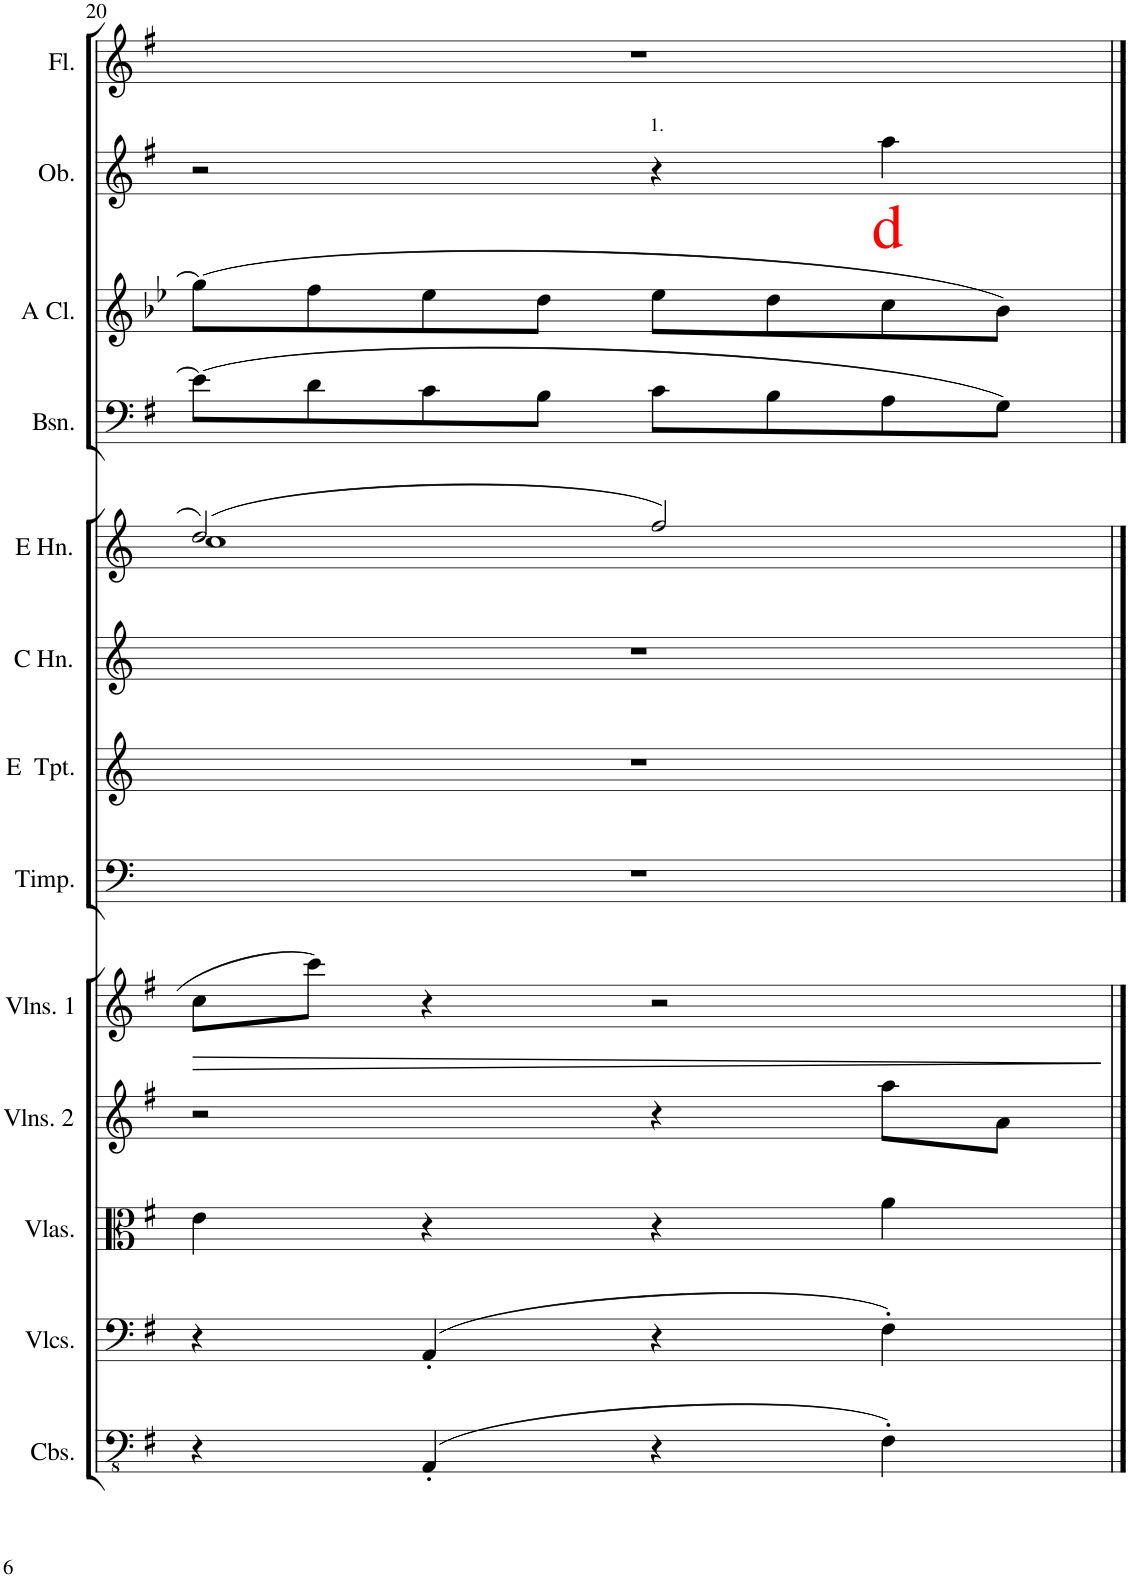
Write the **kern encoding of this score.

**kern	**kern	**kern	**kern	**kern	**dynam	**kern	**kern	**kern	**kern	**kern	**kern	**kern	**text	**kern
*part13	*part12	*part11	*part10	*part9	*part9	*part8	*part7	*part6	*part5	*part4	*part3	*part2	*part2	*part1
*staff13	*staff12	*staff11	*staff10	*staff9	*staff9	*staff8	*staff7	*staff6	*staff5	*staff4	*staff3	*staff2	*staff2	*staff1
*I"Contrabasses	*I"Violoncellos	*I"Violas	*I"Violins 2	*I"Violins 1	*	*I"Timpani in B and E	*I"Trumpet 1 2 in E	*I"Horn 3 4  in C	*I"Horn 1 2 in E	*I"Bassoon 1 2	*I"A Clarinet 1 2	*I"Oboe 1 2	*	*I"Flute 1 2
*I'Cbs.	*I'Vlcs.	*I'Vlas.	*I'Vlns. 2	*I'Vlns. 1	*	*I'Timp.	*	*	*	*I'Bsn.	*I'A Cl.	*I'Ob.	*	*I'Fl.
!!LO:PB:g=z
*clefFv4	*clefF4	*clefC3	*clefG2	*clefG2	*	*clefF4	*clefG2	*clefG2	*clefG2	*clefF4	*clefG2	*clefG2	*	*clefG2
*	*	*	*	*	*	*	*Trd-2c-4	*Trd7c12	*Trd5c8	*	*Trd2c3	*	*	*
*k[f#]	*k[f#]	*k[f#]	*k[f#]	*k[f#]	*	*k[]	*k[]	*k[]	*k[]	*k[f#]	*k[b-e-]	*k[f#]	*	*k[f#]
*M2/2	*M2/2	*M2/2	*M2/2	*M2/2	*	*M2/2	*M2/2	*M2/2	*M2/2	*M2/2	*M2/2	*M2/2	*	*M2/2
*met(c|)	*met(c|)	*met(c|)	*met(c|)	*met(c|)	*	*met(c|)	*met(c|)	*met(c|)	*met(c|)	*met(c|)	*met(c|)	*met(c|)	*	*met(c|)
=20	=20	=20	=20	=20	=20	=20	=20	=20	=20	=20	=20	=20	=20	=20
!	!	!	!	!	!LO:HP:b	!	!	!	!	!	!	!	!	!
*	*	*	*	*	*	*	*	*	*^	*	*	*	*	*
4r	4r	4e\	2r	8cc\L	>	1r	1r	1r	(2dd/	1cc	(8e\L]	(8gg\L]	2r	.	1r
.	.	.	.	8ccc\J	.	.	.	.	.	.	8d\	8ff\	.	.	.
(4AAA'/	(4AA'/	4r	.	4r	.	.	.	.	.	.	8c\	8ee-\	.	.	.
.	.	.	.	.	.	.	.	.	.	.	8B\J	8dd\J	.	.	.
!	!	!	!	!	!	!	!	!	!	!	!	!	!LO:TX:a:t=1.	!	!
4r	4r	4r	4r	2r	.	.	.	.	2ff/)	.	8c\L	8ee-\L	4r	.	.
.	.	.	.	.	.	.	.	.	.	.	8B\	8dd\	.	.	.
!	!	!	!	!	!	!	!	!	!	!	!	!	!	!LO:LY:b:color=#FF0000	!
4FF#'\)	4F#'\)	4a\	8aa\L	.	.	.	.	.	.	.	8A\	8cc\	4aa\	d	.
.	.	.	8a\J	.	.	.	.	.	.	.	8G\J)	8b-\J)	.	.	.
*	*	*	*	*	*	*	*	*	*v	*v	*	*	*	*	*
.	.	.	.	.	]	.	.	.	.	.	.	.	.	.
==	==	==	==	==	==	==	==	==	==	==	==	==	==	==
*-	*-	*-	*-	*-	*-	*-	*-	*-	*-	*-	*-	*-	*-	*-
